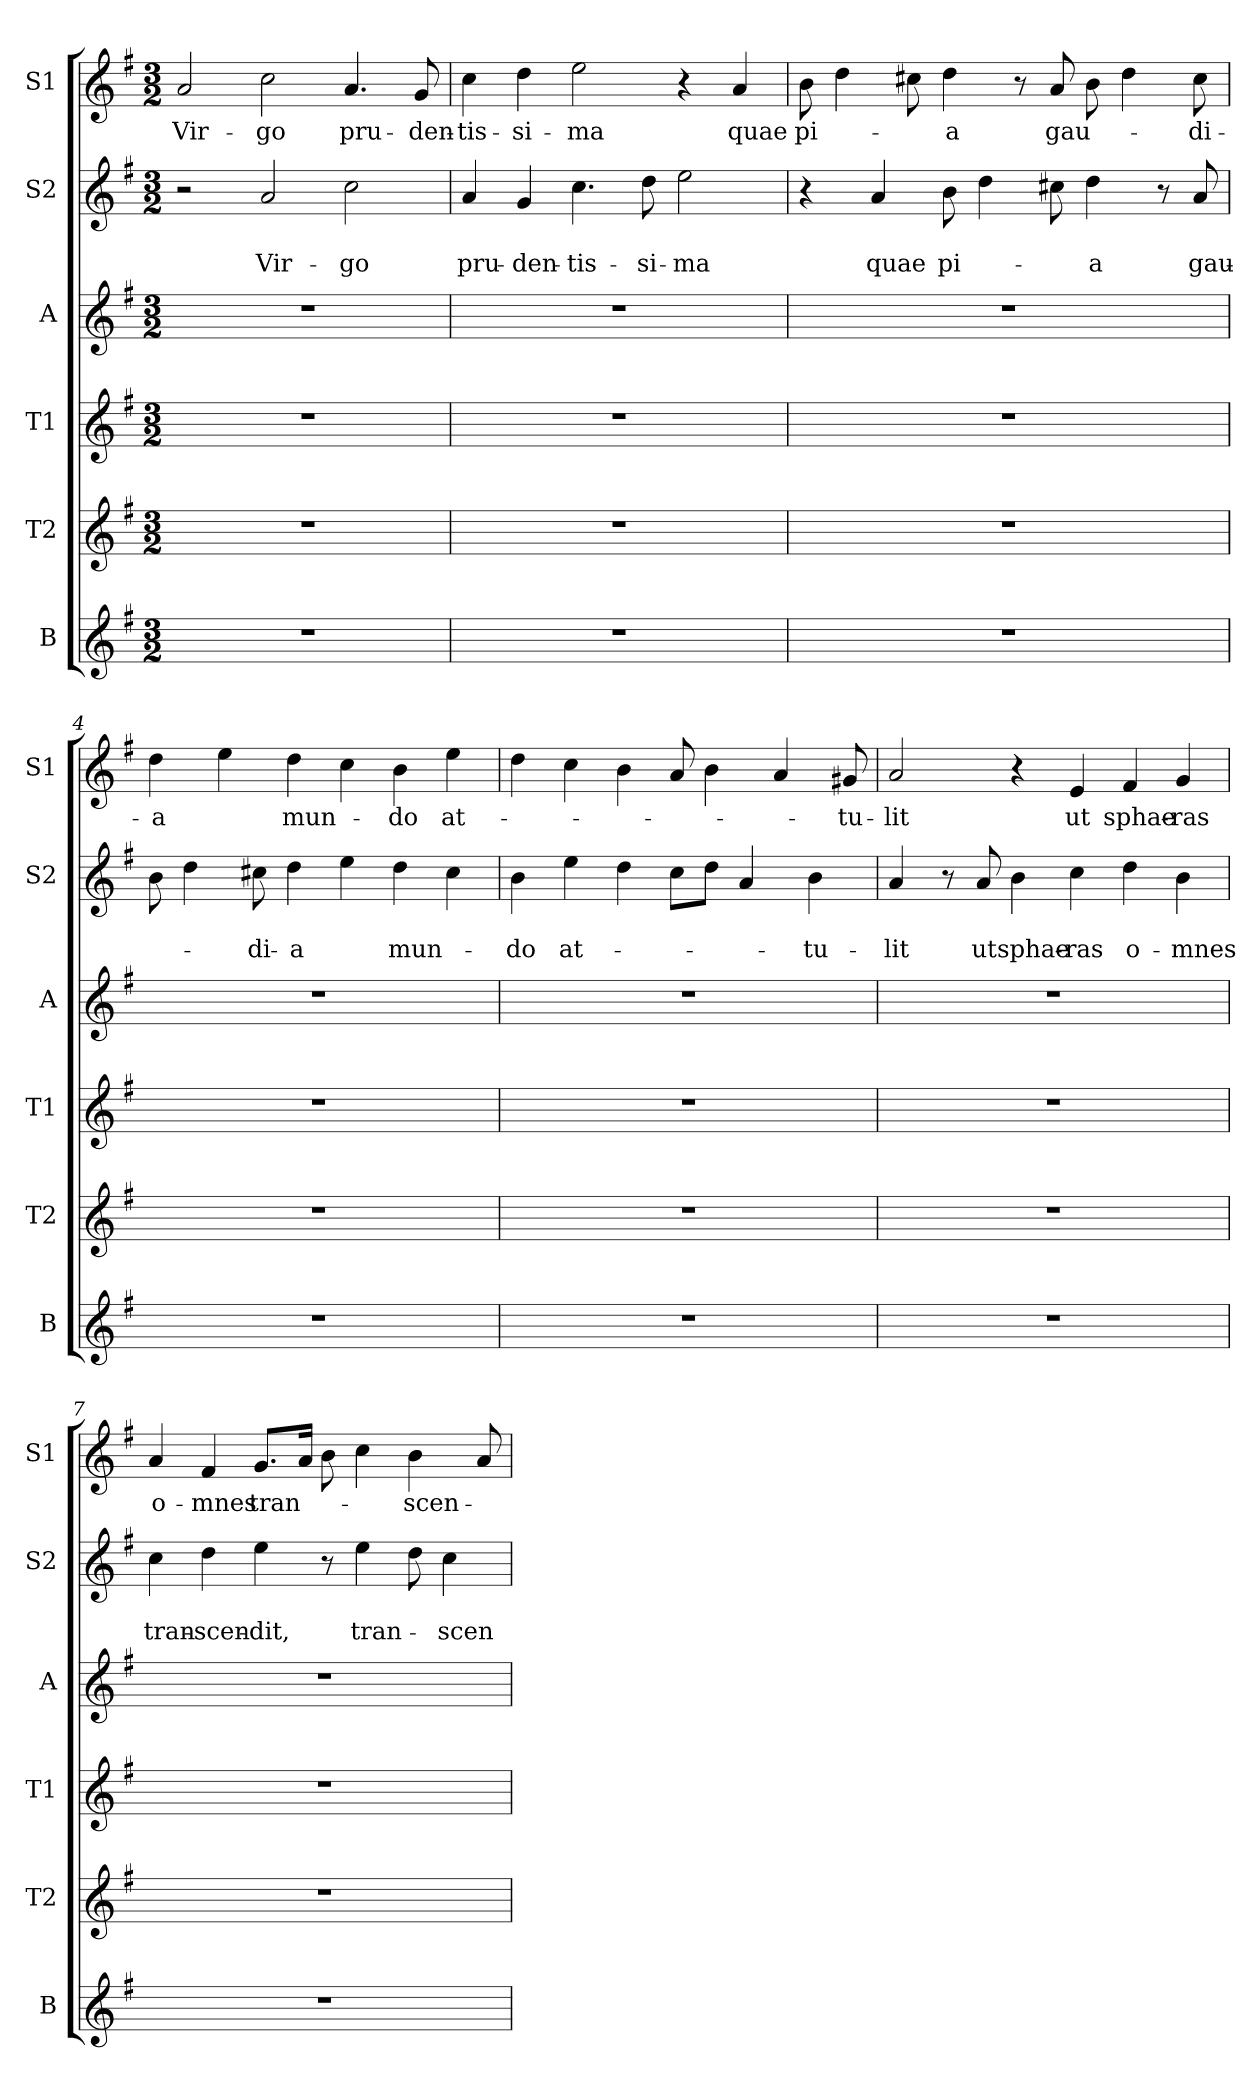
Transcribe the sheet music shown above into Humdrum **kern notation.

**kern	**kern	**kern	**kern	**kern	**text	**text	**kern	**text
*part6	*part5	*part4	*part3	*part2	*part2	*part2	*part1	*part1
*staff6	*staff5	*staff4	*staff3	*staff2	*staff2	*staff2	*staff1	*staff1
*I"B	*I"T2	*I"T1	*I"A	*I"S2	*	*	*I"S1	*
*I'B	*I'T2	*I'T1	*I'A	*I'S2	*	*	*I'S1	*
*clefG2	*clefG2	*clefG2	*clefG2	*clefG2	*	*	*clefG2	*
*k[f#]	*k[f#]	*k[f#]	*k[f#]	*k[f#]	*	*	*k[f#]	*
*G:	*G:	*G:	*G:	*G:	*	*	*G:	*
*M3/2	*M3/2	*M3/2	*M3/2	*M3/2	*	*	*M3/2	*
=1	=1	=1	=1	=1	=1	=1	=1	=1
!	!	!	!	!	!	!	!	!LO:LY:b
1.r	1.r	1.r	1.r	2r	.	.	2a/	Vir-
!	!	!	!	!	!	!LO:LY:b	!	!LO:LY:b
.	.	.	.	2a/	.	Vir-	2cc\	-go
!	!	!	!	!	!	!LO:LY:b	!	!LO:LY:b
.	.	.	.	2cc\	.	-go	4.a/	pru-
!	!	!	!	!	!	!	!	!LO:LY:b
.	.	.	.	.	.	.	8g/	-den-
=2	=2	=2	=2	=2	=2	=2	=2	=2
!	!	!	!	!	!	!LO:LY:b	!	!LO:LY:b
1.r	1.r	1.r	1.r	4a/	.	pru-	4cc\	-tis-
!	!	!	!	!	!	!LO:LY:b	!	!LO:LY:b
.	.	.	.	4g/	.	-den-	4dd\	-si-
!	!	!	!	!	!	!LO:LY:b:rj	!	!LO:LY:b
.	.	.	.	4.cc\	.	-tis-	2ee\	-ma
!	!	!	!	!	!	!LO:LY:b	!	!
.	.	.	.	8dd\	.	-si-	.	.
!	!	!	!	!	!	!LO:LY:b	!	!
.	.	.	.	2ee\	.	-ma	4r	.
!	!	!	!	!	!	!	!	!LO:LY:b
.	.	.	.	.	.	.	4a/	quae
=3	=3	=3	=3	=3	=3	=3	=3	=3
!	!	!	!	!	!	!	!	!LO:LY:b
1.r	1.r	1.r	1.r	4r	.	.	8b\	pi-
.	.	.	.	.	.	.	4dd\	.
!	!	!	!	!	!	!LO:LY:b	!	!
.	.	.	.	4a/	.	quae	.	.
.	.	.	.	.	.	.	8cc#\	.
!	!	!	!	!	!	!LO:LY:b	!	!LO:LY:b
.	.	.	.	8b\	.	pi-	4dd\	-a
.	.	.	.	4dd\	.	.	.	.
.	.	.	.	.	.	.	8r	.
!	!	!	!	!	!	!	!	!LO:LY:b
.	.	.	.	8cc#\	.	.	8a/	gau-
!	!	!	!	!	!	!LO:LY:b	!	!
.	.	.	.	4dd\	.	-a	8b\	.
.	.	.	.	.	.	.	4dd\	.
.	.	.	.	8r	.	.	.	.
!	!	!	!	!	!	!LO:LY:b	!	!LO:LY:b
.	.	.	.	8a/	.	gau-	8cc#\	-di-
=4	=4	=4	=4	=4	=4	=4	=4	=4
!	!	!	!	!	!	!	!	!LO:LY:b
1.r	1.r	1.r	1.r	8b\	.	.	4dd\	-a
.	.	.	.	4dd\	.	.	.	.
.	.	.	.	.	.	.	4ee\	.
!	!	!	!	!	!	!LO:LY:b	!	!
.	.	.	.	8cc#\	.	-di-	.	.
!	!	!	!	!	!	!LO:LY:b:rj	!	!LO:LY:b
.	.	.	.	4dd\	.	-a	4dd\	mun-
.	.	.	.	4ee\	.	.	4cc\	.
!	!	!	!	!	!	!LO:LY:b	!	!LO:LY:b
.	.	.	.	4dd\	.	mun-	4b\	-do
!	!	!	!	!	!	!	!	!LO:LY:b
.	.	.	.	4cc#\	.	.	4ee\	at-
!!LO:LB:g=z
=5	=5	=5	=5	=5	=5	=5	=5	=5
!	!	!	!	!	!	!LO:LY:b	!	!
1.r	1.r	1.r	1.r	4b\	.	-do	4dd\	.
!	!	!	!	!	!	!LO:LY:b	!	!
.	.	.	.	4ee\	.	at-	4cc\	.
.	.	.	.	4dd\	.	.	4b\	.
.	.	.	.	8cc\L	.	.	8a/	.
.	.	.	.	8dd\J	.	.	4b\	.
.	.	.	.	4a/	.	.	.	.
.	.	.	.	.	.	.	4a/	.
!	!	!	!	!	!	!LO:LY:b	!	!
.	.	.	.	4b\	.	-tu-	.	.
!	!	!	!	!	!	!	!	!LO:LY:b
.	.	.	.	.	.	.	8g#/	-tu-
=6	=6	=6	=6	=6	=6	=6	=6	=6
!	!	!	!	!	!	!LO:LY:b	!	!LO:LY:b
1.r	1.r	1.r	1.r	4a/	.	-lit	2a/	-lit
.	.	.	.	8r	.	.	.	.
!	!	!	!	!	!	!LO:LY:b	!	!
.	.	.	.	8a/	.	ut	.	.
!	!	!	!	!	!	!LO:LY:b	!	!
.	.	.	.	4b\	.	sphae-	4r	.
!	!	!	!	!	!	!LO:LY:b:rj	!	!LO:LY:b
.	.	.	.	4cc\	.	-ras	4e/	ut
!	!	!	!	!	!	!LO:LY:b	!	!LO:LY:b
.	.	.	.	4dd\	.	o-	4f#/	sphae-
!	!	!	!	!	!	!LO:LY:b	!	!LO:LY:b:rj
.	.	.	.	4b\	.	-mnes	4g/	-ras
=7	=7	=7	=7	=7	=7	=7	=7	=7
!	!	!	!	!	!	!LO:LY:b	!	!LO:LY:b
1.r	1.r	1.r	1.r	4cc\	.	tran-	4a/	o-
!	!	!	!	!	!	!LO:LY:b	!	!LO:LY:b
.	.	.	.	4dd\	.	-scen-	4f#/	-mnes
!	!	!	!	!	!	!LO:LY:b	!	!LO:LY:b
.	.	.	.	4ee\	.	-dit,	8.g/L	tran-
.	.	.	.	.	.	.	16a/Jk	.
.	.	.	.	8r	.	.	8b\	.
!	!	!	!	!	!	!LO:LY:b	!	!
.	.	.	.	4ee\	.	tran-	4cc\	.
!	!	!	!	!	!	!	!	!LO:LY:b
.	.	.	.	8dd\	.	.	4b\	-scen-
!	!	!	!	!	!	!LO:LY:b	!	!
.	.	.	.	4cc\	.	-scen-	.	.
.	.	.	.	.	.	.	8a/	.
=	=	=	=	=	=	=	=	=
*-	*-	*-	*-	*-	*-	*-	*-	*-
